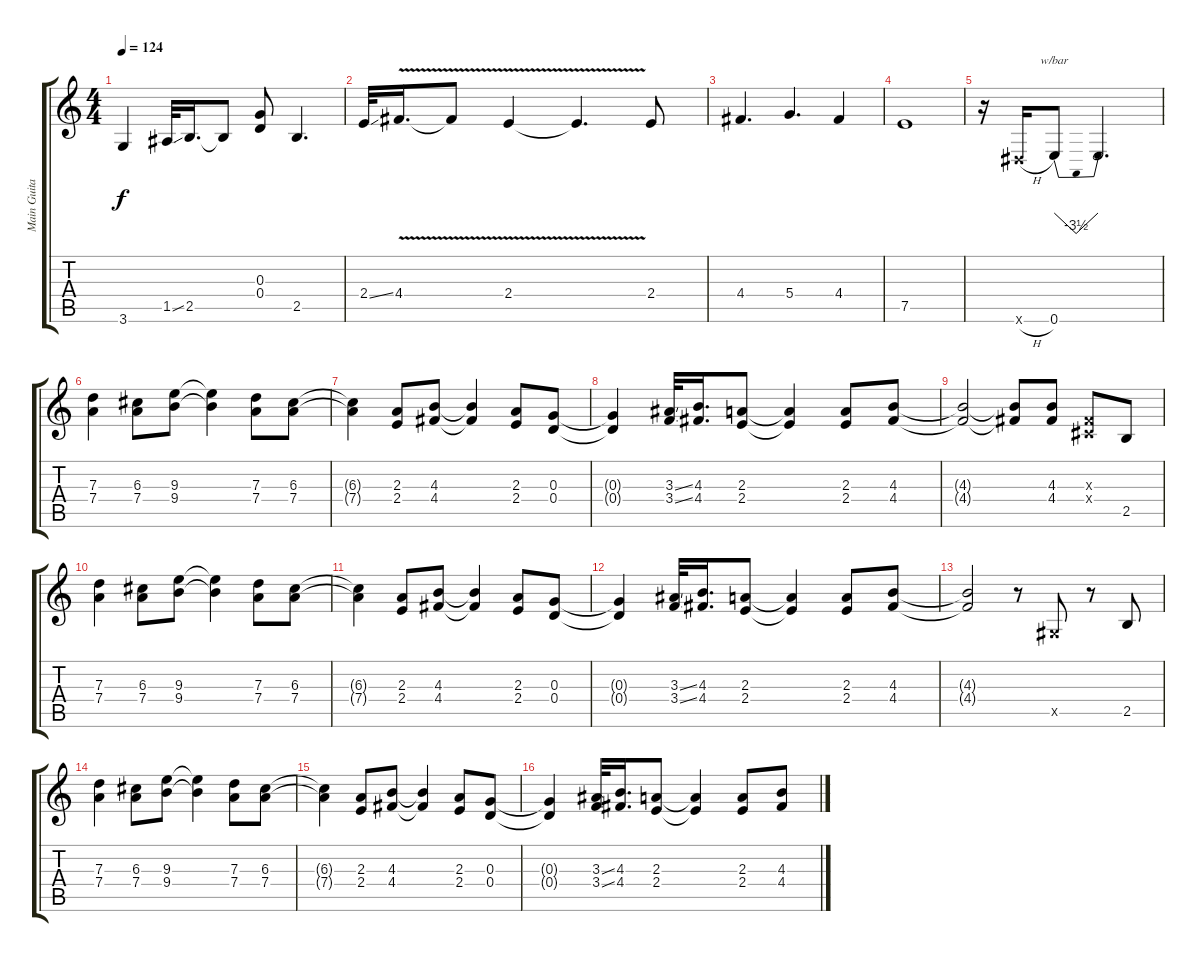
\track ("Main Guitar" "Main Guita") {instrument overdrivenguitar}
\staff {score tabs}
\tuning (E4 B3 G3 D3 A2 E2) {hide}
\ts (4 4)
\tempo 124
\clef g2
\ks c
3.6.4{dy f} 1.5{ss}.32 2.5.16{d} 2.5{t}.8 (0.3 0.4).8 2.5.4{d} |
2.4{ss}.32 4.4{v}.16{d} 4.4{t}.8 2.4{v}.4 2.4{t}.4{d} 2.4.8 |
4.4.4{d} 5.4.4{d} 4.4.4 |
7.5.1 |
r.16 -1.6{h x}.16 0.6.8{tbe (dip default 0 0 30 -14 60 0)} 0.6{t}.2{d} |
(7.3 7.4).4 (6.3 7.4).8 (9.3 9.4).8 (9.3{t} 9.4{t}).4 (7.3 7.4).8 (6.3 7.4).8 |
(6.3{t} 7.4{t}).4 (2.3 2.4).8 (4.3 4.4).8 (4.3{t} 4.4{t}).4 (2.3 2.4).8 (0.3 0.4).8 |
(0.3{t} 0.4{t}).4 (3.3{ss} 3.4{ss}).32 (4.3 4.4).16{d} (2.3 2.4).8 (2.3{t} 2.4{t}).4 (2.3 2.4).8 (4.3 4.4).8 |
(4.3{t} 4.4{t}).2 (4.3{t} 4.4{t}).8 (4.3 4.4).8 (-1.3{x} -1.4{x}).8 2.5.8 |
(7.3 7.4).4 (6.3 7.4).8 (9.3 9.4).8 (9.3{t} 9.4{t}).4 (7.3 7.4).8 (6.3 7.4).8 |
(6.3{t} 7.4{t}).4 (2.3 2.4).8 (4.3 4.4).8 (4.3{t} 4.4{t}).4 (2.3 2.4).8 (0.3 0.4).8 |
(0.3{t} 0.4{t}).4 (3.3{ss} 3.4{ss}).32 (4.3 4.4).16{d} (2.3 2.4).8 (2.3{t} 2.4{t}).4 (2.3 2.4).8 (4.3 4.4).8 |
(4.3{t} 4.4{t}).2 r.8 -1.5{x}.8 r.8 2.5.8 |
(7.3 7.4).4 (6.3 7.4).8 (9.3 9.4).8 (9.3{t} 9.4{t}).4 (7.3 7.4).8 (6.3 7.4).8 |
(6.3{t} 7.4{t}).4 (2.3 2.4).8 (4.3 4.4).8 (4.3{t} 4.4{t}).4 (2.3 2.4).8 (0.3 0.4).8 |
(0.3{t} 0.4{t}).4 (3.3{ss} 3.4{ss}).32 (4.3 4.4).16{d} (2.3 2.4).8 (2.3{t} 2.4{t}).4 (2.3 2.4).8 (4.3 4.4).8
